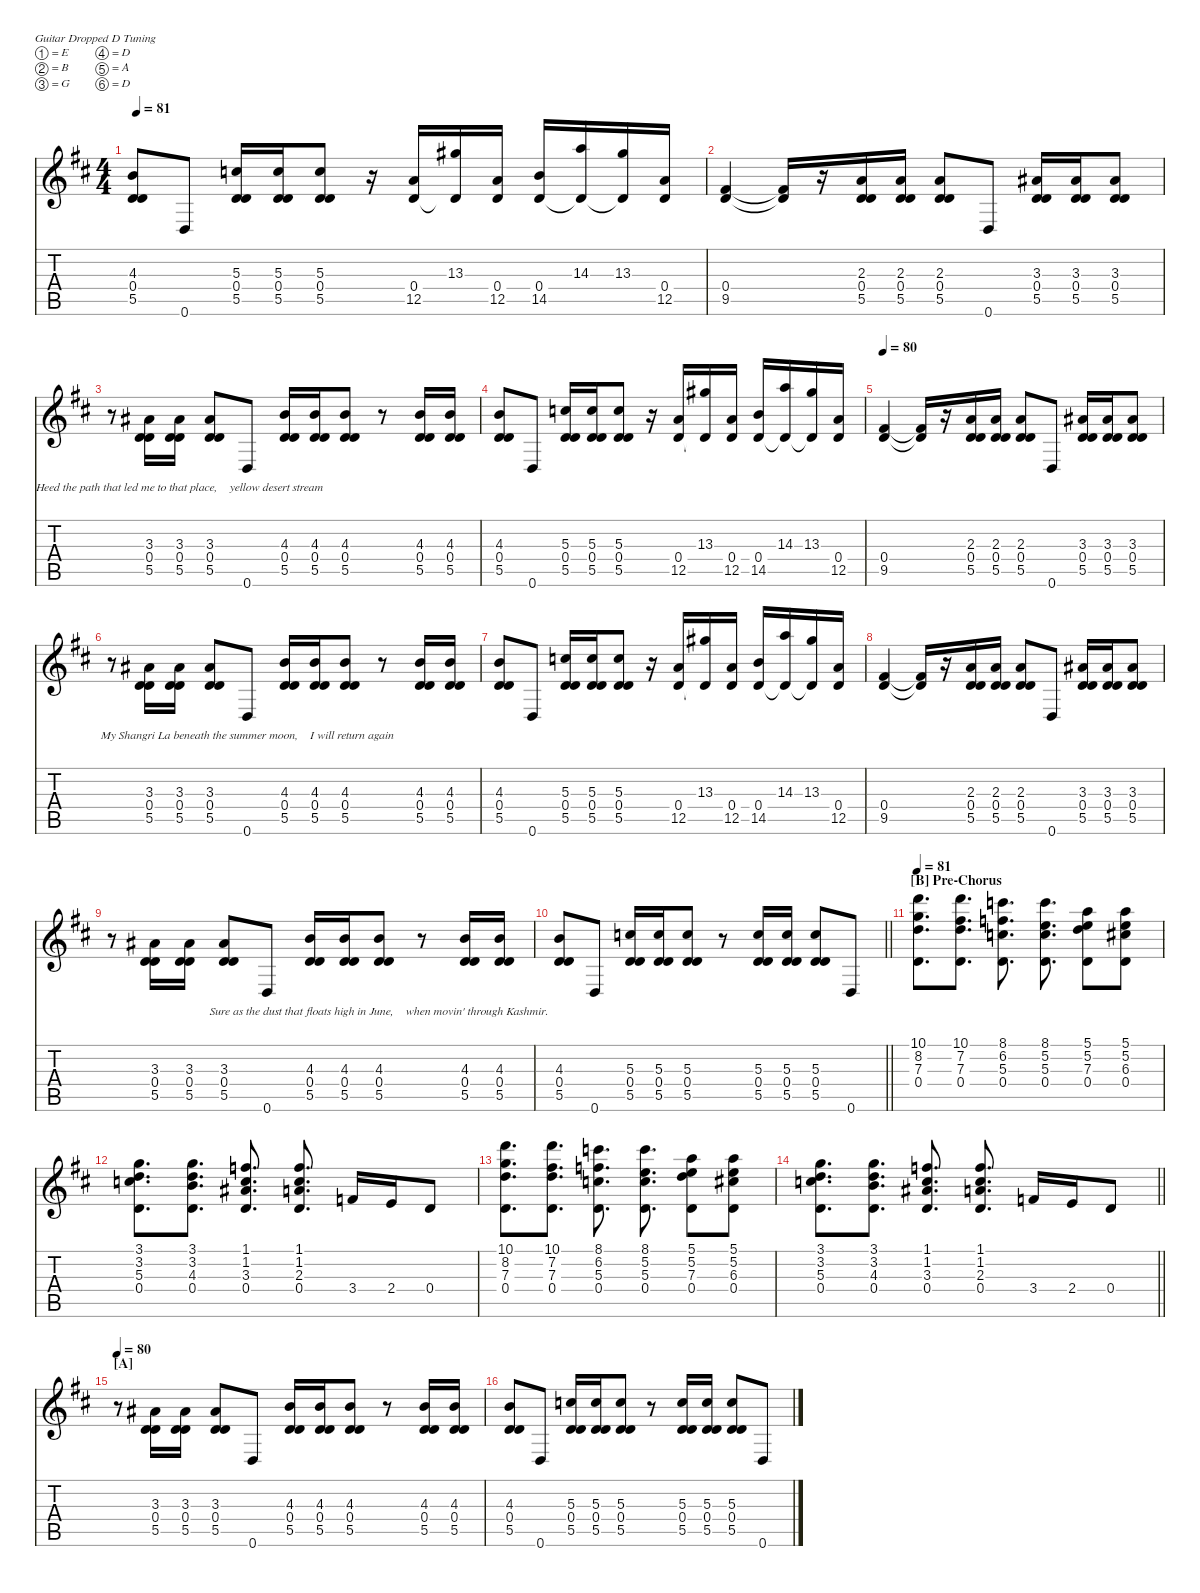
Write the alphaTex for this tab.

\defaultSystemsLayout 4
\hideDynamics
\bracketExtendMode nobrackets
\singleTrackTrackNamePolicy hidden
\multiTrackTrackNamePolicy hidden
\otherSystemsTrackNameOrientation horizontal
\track ("Guitar1-drop_d" "Gt-dr_d") {defaultSystemsLayout 8 mute instrument distortionguitar}
\staff {score tabs}
\tuning (E4 B3 G3 D3 A2 D2)
\ts (4 4)
\tempo 81
\clef g2
\ks d
(4.3{acc forcenatural} 0.4{acc forcenatural} 5.5{acc forcenatural}).8{dy f beam Up} 0.6{acc forcenatural}.8{beam Up} (5.3{acc forcenatural} 0.4{acc forcenatural} 5.5{acc forcenatural}).16{beam Up} (5.3{acc forcenatural} 0.4{acc forcenatural} 5.5{acc forcenatural}).16{beam Up} (5.3{acc forcenatural} 0.4{acc forcenatural} 5.5{acc forcenatural}).8{beam Up} r.16{beam Up} (12.5{acc forcenatural} 0.4{acc forcenatural}).16{beam Down} (13.3{acc #} 0.4{t acc forcenatural}).16{beam Down} (12.5{acc forcenatural} 0.4{acc forcenatural}).16{beam Down} (14.5{acc forcenatural} 0.4{acc forcenatural}).16{beam Up} (14.3{acc forcenatural} 0.4{t acc forcenatural}).16{beam Up} (13.3{acc #} 0.4{t acc forcenatural}).16{beam Up} (12.5{acc forcenatural} 0.4{acc forcenatural}).16{beam Up} |
(9.5{acc #} 0.4{acc forcenatural}).4{beam Up} (9.5{t acc #} 0.4{t acc forcenatural}).16{beam Up} r.16{beam Up} (2.3{acc forcenatural} 0.4{acc forcenatural} 5.5{acc forcenatural}).16{beam Up} (2.3{acc forcenatural} 0.4{acc forcenatural} 5.5{acc forcenatural}).16{beam Up} (2.3{acc forcenatural} 0.4{acc forcenatural} 5.5{acc forcenatural}).8{beam Up} 0.6{acc forcenatural}.8{beam Up} (3.3{acc #} 0.4{acc forcenatural} 5.5{acc forcenatural}).16{beam Up} (3.3{acc #} 0.4{acc forcenatural} 5.5{acc forcenatural}).16{beam Up} (3.3{acc #} 0.4{acc forcenatural} 5.5{acc forcenatural}).8{beam Up} |
r.8{beam Down} (3.3{acc #} 0.4{acc forcenatural} 5.5{acc forcenatural}).16{beam Up} (3.3{acc #} 0.4{acc forcenatural} 5.5{acc forcenatural}).16{lyrics (0 "") lyrics (1 "") lyrics (2 "Heed the path that led me to that place,    yellow desert stream") lyrics (3 "") lyrics (4 "") beam Up} (3.3{acc #} 0.4{acc forcenatural} 5.5{acc forcenatural}).8{beam Up} 0.6{acc forcenatural}.8{beam Up} (4.3{acc forcenatural} 0.4{acc forcenatural} 5.5{acc forcenatural}).16{beam Up} (4.3{acc forcenatural} 0.4{acc forcenatural} 5.5{acc forcenatural}).16{beam Up} (4.3{acc forcenatural} 0.4{acc forcenatural} 5.5{acc forcenatural}).8{beam Up} r.8{beam Up} (4.3{acc forcenatural} 0.4{acc forcenatural} 5.5{acc forcenatural}).16{beam Up} (4.3{acc forcenatural} 0.4{acc forcenatural} 5.5{acc forcenatural}).16{beam Up} |
(4.3{acc forcenatural} 0.4{acc forcenatural} 5.5{acc forcenatural}).8{beam Up} 0.6{acc forcenatural}.8{beam Up} (5.3{acc forcenatural} 0.4{acc forcenatural} 5.5{acc forcenatural}).16{beam Up} (5.3{acc forcenatural} 0.4{acc forcenatural} 5.5{acc forcenatural}).16{beam Up} (5.3{acc forcenatural} 0.4{acc forcenatural} 5.5{acc forcenatural}).8{beam Up} r.16{beam Up} (12.5{acc forcenatural} 0.4{acc forcenatural}).16{beam Down} (13.3{acc #} 0.4{t acc forcenatural}).16{beam Down} (12.5{acc forcenatural} 0.4{acc forcenatural}).16{beam Down} (14.5{acc forcenatural} 0.4{acc forcenatural}).16{beam Up} (14.3{acc forcenatural} 0.4{t acc forcenatural}).16{beam Up} (13.3{acc #} 0.4{t acc forcenatural}).16{beam Up} (12.5{acc forcenatural} 0.4{acc forcenatural}).16{beam Up} |
\tempo 80
(9.5{acc #} 0.4{acc forcenatural}).4{beam Up} (9.5{t acc #} 0.4{t acc forcenatural}).16{beam Up} r.16{beam Up} (2.3{acc forcenatural} 0.4{acc forcenatural} 5.5{acc forcenatural}).16{beam Up} (2.3{acc forcenatural} 0.4{acc forcenatural} 5.5{acc forcenatural}).16{beam Up} (2.3{acc forcenatural} 0.4{acc forcenatural} 5.5{acc forcenatural}).8{beam Up} 0.6{acc forcenatural}.8{beam Up} (3.3{acc #} 0.4{acc forcenatural} 5.5{acc forcenatural}).16{beam Up} (3.3{acc #} 0.4{acc forcenatural} 5.5{acc forcenatural}).16{beam Up} (3.3{acc #} 0.4{acc forcenatural} 5.5{acc forcenatural}).8{beam Up} |
r.8{beam Down} (3.3{acc #} 0.4{acc forcenatural} 5.5{acc forcenatural}).16{beam Up} (3.3{acc #} 0.4{acc forcenatural} 5.5{acc forcenatural}).16{beam Up} (3.3{acc #} 0.4{acc forcenatural} 5.5{acc forcenatural}).8{beam Up} 0.6{acc forcenatural}.8{lyrics (0 "") lyrics (1 "") lyrics (2 "My Shangri La beneath the summer moon,    I will return again") lyrics (3 "") lyrics (4 "") beam Up} (4.3{acc forcenatural} 0.4{acc forcenatural} 5.5{acc forcenatural}).16{beam Up} (4.3{acc forcenatural} 0.4{acc forcenatural} 5.5{acc forcenatural}).16{beam Up} (4.3{acc forcenatural} 0.4{acc forcenatural} 5.5{acc forcenatural}).8{beam Up} r.8{beam Up} (4.3{acc forcenatural} 0.4{acc forcenatural} 5.5{acc forcenatural}).16{beam Up} (4.3{acc forcenatural} 0.4{acc forcenatural} 5.5{acc forcenatural}).16{beam Up} |
(4.3{acc forcenatural} 0.4{acc forcenatural} 5.5{acc forcenatural}).8{beam Up} 0.6{acc forcenatural}.8{beam Up} (5.3{acc forcenatural} 0.4{acc forcenatural} 5.5{acc forcenatural}).16{beam Up} (5.3{acc forcenatural} 0.4{acc forcenatural} 5.5{acc forcenatural}).16{beam Up} (5.3{acc forcenatural} 0.4{acc forcenatural} 5.5{acc forcenatural}).8{beam Up} r.16{beam Up} (12.5{acc forcenatural} 0.4{acc forcenatural}).16{beam Down} (13.3{acc #} 0.4{t acc forcenatural}).16{beam Down} (12.5{acc forcenatural} 0.4{acc forcenatural}).16{beam Down} (14.5{acc forcenatural} 0.4{acc forcenatural}).16{beam Up} (14.3{acc forcenatural} 0.4{t acc forcenatural}).16{beam Up} (13.3{acc #} 0.4{t acc forcenatural}).16{beam Up} (12.5{acc forcenatural} 0.4{acc forcenatural}).16{beam Up} |
(9.5{acc #} 0.4{acc forcenatural}).4{beam Up} (9.5{t acc #} 0.4{t acc forcenatural}).16{beam Up} r.16{beam Up} (2.3{acc forcenatural} 0.4{acc forcenatural} 5.5{acc forcenatural}).16{beam Up} (2.3{acc forcenatural} 0.4{acc forcenatural} 5.5{acc forcenatural}).16{beam Up} (2.3{acc forcenatural} 0.4{acc forcenatural} 5.5{acc forcenatural}).8{beam Up} 0.6{acc forcenatural}.8{beam Up} (3.3{acc #} 0.4{acc forcenatural} 5.5{acc forcenatural}).16{beam Up} (3.3{acc #} 0.4{acc forcenatural} 5.5{acc forcenatural}).16{beam Up} (3.3{acc #} 0.4{acc forcenatural} 5.5{acc forcenatural}).8{beam Up} |
r.8{beam Down} (3.3{acc #} 0.4{acc forcenatural} 5.5{acc forcenatural}).16{beam Up} (3.3{acc #} 0.4{acc forcenatural} 5.5{acc forcenatural}).16{beam Up} (3.3{acc #} 0.4{acc forcenatural} 5.5{acc forcenatural}).8{beam Up} 0.6{acc forcenatural}.8{beam Up} (4.3{acc forcenatural} 0.4{acc forcenatural} 5.5{acc forcenatural}).16{beam Up} (4.3{acc forcenatural} 0.4{acc forcenatural} 5.5{acc forcenatural}).16{beam Up} (4.3{acc forcenatural} 0.4{acc forcenatural} 5.5{acc forcenatural}).8{lyrics (0 "") lyrics (1 "") lyrics (2 "Sure as the dust that floats high in June,    when movin' through Kashmir.") lyrics (3 "") lyrics (4 "") beam Up} r.8{beam Up} (4.3{acc forcenatural} 0.4{acc forcenatural} 5.5{acc forcenatural}).16{beam Up} (4.3{acc forcenatural} 0.4{acc forcenatural} 5.5{acc forcenatural}).16{beam Up} |
\barLineRight lightlight
(4.3{acc forcenatural} 0.4{acc forcenatural} 5.5{acc forcenatural}).8{beam Up} 0.6{acc forcenatural}.8{beam Up} (5.3{acc forcenatural} 0.4{acc forcenatural} 5.5{acc forcenatural}).16{beam Up} (5.3{acc forcenatural} 0.4{acc forcenatural} 5.5{acc forcenatural}).16{beam Up} (5.3{acc forcenatural} 0.4{acc forcenatural} 5.5{acc forcenatural}).8{beam Up} r.8{beam Up} (5.3{acc forcenatural} 0.4{acc forcenatural} 5.5{acc forcenatural}).16{beam Up} (5.3{acc forcenatural} 0.4{acc forcenatural} 5.5{acc forcenatural}).16{beam Up} (5.3{acc forcenatural} 0.4{acc forcenatural} 5.5{acc forcenatural}).8{beam Up} 0.6{acc forcenatural}.8{beam Up} |
\section ("B" "Pre-Chorus")
\tempo 81
(7.3{acc forcenatural} 10.1{acc forcenatural} 0.4{acc forcenatural} 8.2{acc forcenatural}).8{d dy mf beam Down} (7.3{acc forcenatural} 10.1{acc forcenatural} 0.4{acc forcenatural} 7.2{acc #}).8{d beam Down} (5.3{acc forcenatural} 8.1{acc forcenatural} 0.4{acc forcenatural} 6.2{acc forcenatural}).8{d beam Down} (5.3{acc forcenatural} 8.1{acc forcenatural} 0.4{acc forcenatural} 5.2{acc forcenatural}).8{d beam Down} (7.3{acc forcenatural} 5.1{acc forcenatural} 0.4{acc forcenatural} 5.2{acc forcenatural}).8{beam Down} (6.3{acc #} 5.1{acc forcenatural} 0.4{acc forcenatural} 5.2{acc forcenatural}).8{beam Down} |
(5.3{acc forcenatural} 3.1{acc forcenatural} 0.4{acc forcenatural} 3.2{acc forcenatural}).8{d beam Down} (4.3{acc forcenatural} 3.1{acc forcenatural} 0.4{acc forcenatural} 3.2{acc forcenatural}).8{d beam Down} (3.3{acc #} 1.1{acc forcenatural} 0.4{acc forcenatural} 1.2{acc forcenatural}).8{d beam Up} (2.3{acc forcenatural} 1.1{acc forcenatural} 0.4{acc forcenatural} 1.2{acc forcenatural}).8{d beam Up} 3.4{acc forcenatural}.16{beam Up} 2.4{acc forcenatural}.16{beam Up} 0.4{acc forcenatural}.8{beam Up} |
(7.3{acc forcenatural} 10.1{acc forcenatural} 0.4{acc forcenatural} 8.2{acc forcenatural}).8{d beam Down} (7.3{acc forcenatural} 10.1{acc forcenatural} 0.4{acc forcenatural} 7.2{acc #}).8{d beam Down} (5.3{acc forcenatural} 8.1{acc forcenatural} 0.4{acc forcenatural} 6.2{acc forcenatural}).8{d beam Down} (5.3{acc forcenatural} 8.1{acc forcenatural} 0.4{acc forcenatural} 5.2{acc forcenatural}).8{d beam Down} (7.3{acc forcenatural} 5.1{acc forcenatural} 0.4{acc forcenatural} 5.2{acc forcenatural}).8{beam Down} (6.3{acc #} 5.1{acc forcenatural} 0.4{acc forcenatural} 5.2{acc forcenatural}).8{beam Down} |
\barLineRight lightlight
(5.3{acc forcenatural} 3.1{acc forcenatural} 0.4{acc forcenatural} 3.2{acc forcenatural}).8{d beam Down} (4.3{acc forcenatural} 3.1{acc forcenatural} 0.4{acc forcenatural} 3.2{acc forcenatural}).8{d beam Down} (3.3{acc #} 1.1{acc forcenatural} 0.4{acc forcenatural} 1.2{acc forcenatural}).8{d beam Up} (2.3{acc forcenatural} 1.1{acc forcenatural} 0.4{acc forcenatural} 1.2{acc forcenatural}).8{d beam Up} 3.4{acc forcenatural}.16{beam Up} 2.4{acc forcenatural}.16{beam Up} 0.4{acc forcenatural}.8{beam Up} |
\section ("A" "")
\tempo 80
r.8{beam Down} (3.3{acc #} 0.4{acc forcenatural} 5.5{acc forcenatural}).16{dy f beam Up} (3.3{acc #} 0.4{acc forcenatural} 5.5{acc forcenatural}).16{beam Up} (3.3{acc #} 0.4{acc forcenatural} 5.5{acc forcenatural}).8{beam Up} 0.6{acc forcenatural}.8{beam Up} (4.3{acc forcenatural} 0.4{acc forcenatural} 5.5{acc forcenatural}).16{beam Up} (4.3{acc forcenatural} 0.4{acc forcenatural} 5.5{acc forcenatural}).16{beam Up} (4.3{acc forcenatural} 0.4{acc forcenatural} 5.5{acc forcenatural}).8{beam Up} r.8{beam Up} (4.3{acc forcenatural} 0.4{acc forcenatural} 5.5{acc forcenatural}).16{beam Up} (4.3{acc forcenatural} 0.4{acc forcenatural} 5.5{acc forcenatural}).16{beam Up} |
(4.3{acc forcenatural} 0.4{acc forcenatural} 5.5{acc forcenatural}).8{beam Up} 0.6{acc forcenatural}.8{beam Up} (5.3{acc forcenatural} 0.4{acc forcenatural} 5.5{acc forcenatural}).16{beam Up} (5.3{acc forcenatural} 0.4{acc forcenatural} 5.5{acc forcenatural}).16{beam Up} (5.3{acc forcenatural} 0.4{acc forcenatural} 5.5{acc forcenatural}).8{beam Up} r.8{beam Up} (5.3{acc forcenatural} 0.4{acc forcenatural} 5.5{acc forcenatural}).16{beam Up} (5.3{acc forcenatural} 0.4{acc forcenatural} 5.5{acc forcenatural}).16{beam Up} (5.3{acc forcenatural} 0.4{acc forcenatural} 5.5{acc forcenatural}).8{beam Up} 0.6{acc forcenatural}.8{beam Up}
